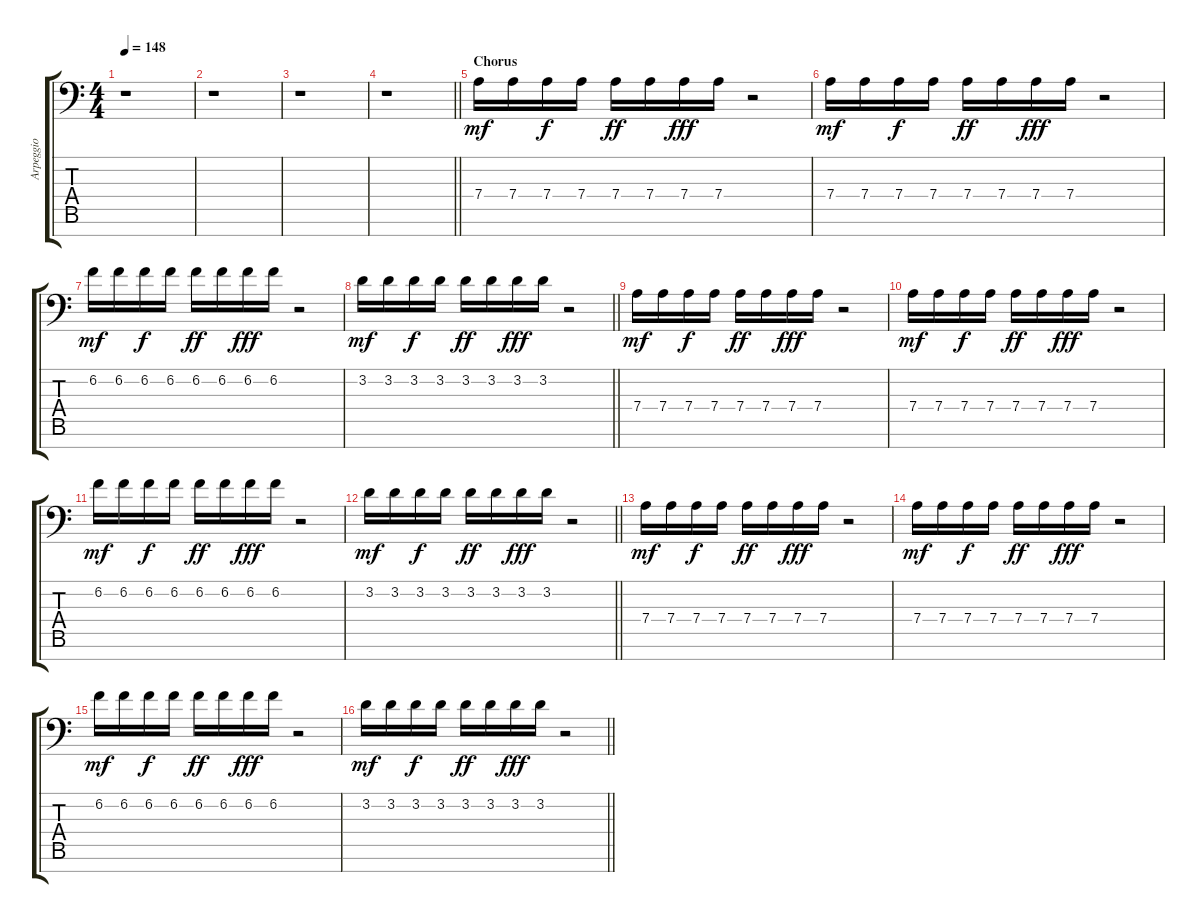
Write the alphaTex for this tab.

\track ("Arpeggio" "Arpeggio") {instrument pad4choir}
\staff {score tabs}
\tuning (C8 B3 G3 D3 A2 E2 A-1) {hide}
\ts (4 4)
\tempo 148
\clef f4
\ks c
r.1{dy fff} |
r.1 |
r.1 |
\barLineRight lightlight
r.1 |
\section ("" "Chorus")
7.4.16{dy mf} 7.4.16 7.4.16{dy f} 7.4.16 7.4.16{dy ff} 7.4.16 7.4.16{dy fff} 7.4.16 r.2 |
7.4.16{dy mf} 7.4.16 7.4.16{dy f} 7.4.16 7.4.16{dy ff} 7.4.16 7.4.16{dy fff} 7.4.16 r.2 |
6.2.16{dy mf} 6.2.16 6.2.16{dy f} 6.2.16 6.2.16{dy ff} 6.2.16 6.2.16{dy fff} 6.2.16 r.2 |
\barLineRight lightlight
3.2.16{dy mf} 3.2.16 3.2.16{dy f} 3.2.16 3.2.16{dy ff} 3.2.16 3.2.16{dy fff} 3.2.16 r.2 |
7.4.16{dy mf} 7.4.16 7.4.16{dy f} 7.4.16 7.4.16{dy ff} 7.4.16 7.4.16{dy fff} 7.4.16 r.2 |
7.4.16{dy mf} 7.4.16 7.4.16{dy f} 7.4.16 7.4.16{dy ff} 7.4.16 7.4.16{dy fff} 7.4.16 r.2 |
6.2.16{dy mf} 6.2.16 6.2.16{dy f} 6.2.16 6.2.16{dy ff} 6.2.16 6.2.16{dy fff} 6.2.16 r.2 |
\barLineRight lightlight
3.2.16{dy mf} 3.2.16 3.2.16{dy f} 3.2.16 3.2.16{dy ff} 3.2.16 3.2.16{dy fff} 3.2.16 r.2 |
7.4.16{dy mf} 7.4.16 7.4.16{dy f} 7.4.16 7.4.16{dy ff} 7.4.16 7.4.16{dy fff} 7.4.16 r.2 |
7.4.16{dy mf} 7.4.16 7.4.16{dy f} 7.4.16 7.4.16{dy ff} 7.4.16 7.4.16{dy fff} 7.4.16 r.2 |
6.2.16{dy mf} 6.2.16 6.2.16{dy f} 6.2.16 6.2.16{dy ff} 6.2.16 6.2.16{dy fff} 6.2.16 r.2 |
\barLineRight lightlight
3.2.16{dy mf} 3.2.16 3.2.16{dy f} 3.2.16 3.2.16{dy ff} 3.2.16 3.2.16{dy fff} 3.2.16 r.2
